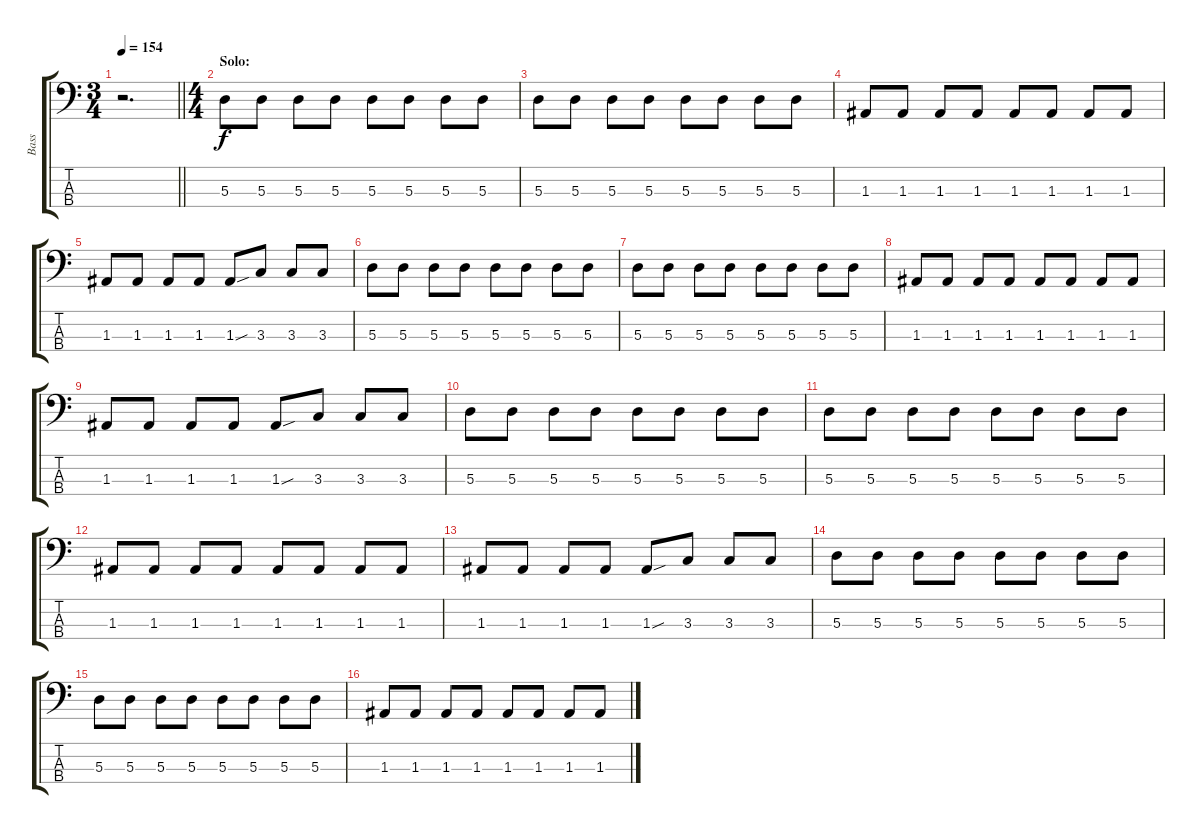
\track ("Bass" "Bass") {instrument electricbasspick}
\staff {score tabs}
\tuning (G2 D2 A1 E1) {hide}
\ts (3 4)
\tempo 154
\clef f4
\barLineRight lightlight
\ks c
r.2{d dy f} |
\ts (4 4)
\section ("" "Solo:")
5.3.8 5.3.8 5.3.8 5.3.8 5.3.8 5.3.8 5.3.8 5.3.8 |
5.3.8 5.3.8 5.3.8 5.3.8 5.3.8 5.3.8 5.3.8 5.3.8 |
1.3.8 1.3.8 1.3.8 1.3.8 1.3.8 1.3.8 1.3.8 1.3.8 |
1.3.8 1.3.8 1.3.8 1.3.8 1.3{sou}.8 3.3.8 3.3.8 3.3.8 |
5.3.8 5.3.8 5.3.8 5.3.8 5.3.8 5.3.8 5.3.8 5.3.8 |
5.3.8 5.3.8 5.3.8 5.3.8 5.3.8 5.3.8 5.3.8 5.3.8 |
1.3.8 1.3.8 1.3.8 1.3.8 1.3.8 1.3.8 1.3.8 1.3.8 |
1.3.8 1.3.8 1.3.8 1.3.8 1.3{sou}.8 3.3.8 3.3.8 3.3.8 |
5.3.8 5.3.8 5.3.8 5.3.8 5.3.8 5.3.8 5.3.8 5.3.8 |
5.3.8 5.3.8 5.3.8 5.3.8 5.3.8 5.3.8 5.3.8 5.3.8 |
1.3.8 1.3.8 1.3.8 1.3.8 1.3.8 1.3.8 1.3.8 1.3.8 |
1.3.8 1.3.8 1.3.8 1.3.8 1.3{sou}.8 3.3.8 3.3.8 3.3.8 |
5.3.8 5.3.8 5.3.8 5.3.8 5.3.8 5.3.8 5.3.8 5.3.8 |
5.3.8 5.3.8 5.3.8 5.3.8 5.3.8 5.3.8 5.3.8 5.3.8 |
1.3.8 1.3.8 1.3.8 1.3.8 1.3.8 1.3.8 1.3.8 1.3.8
